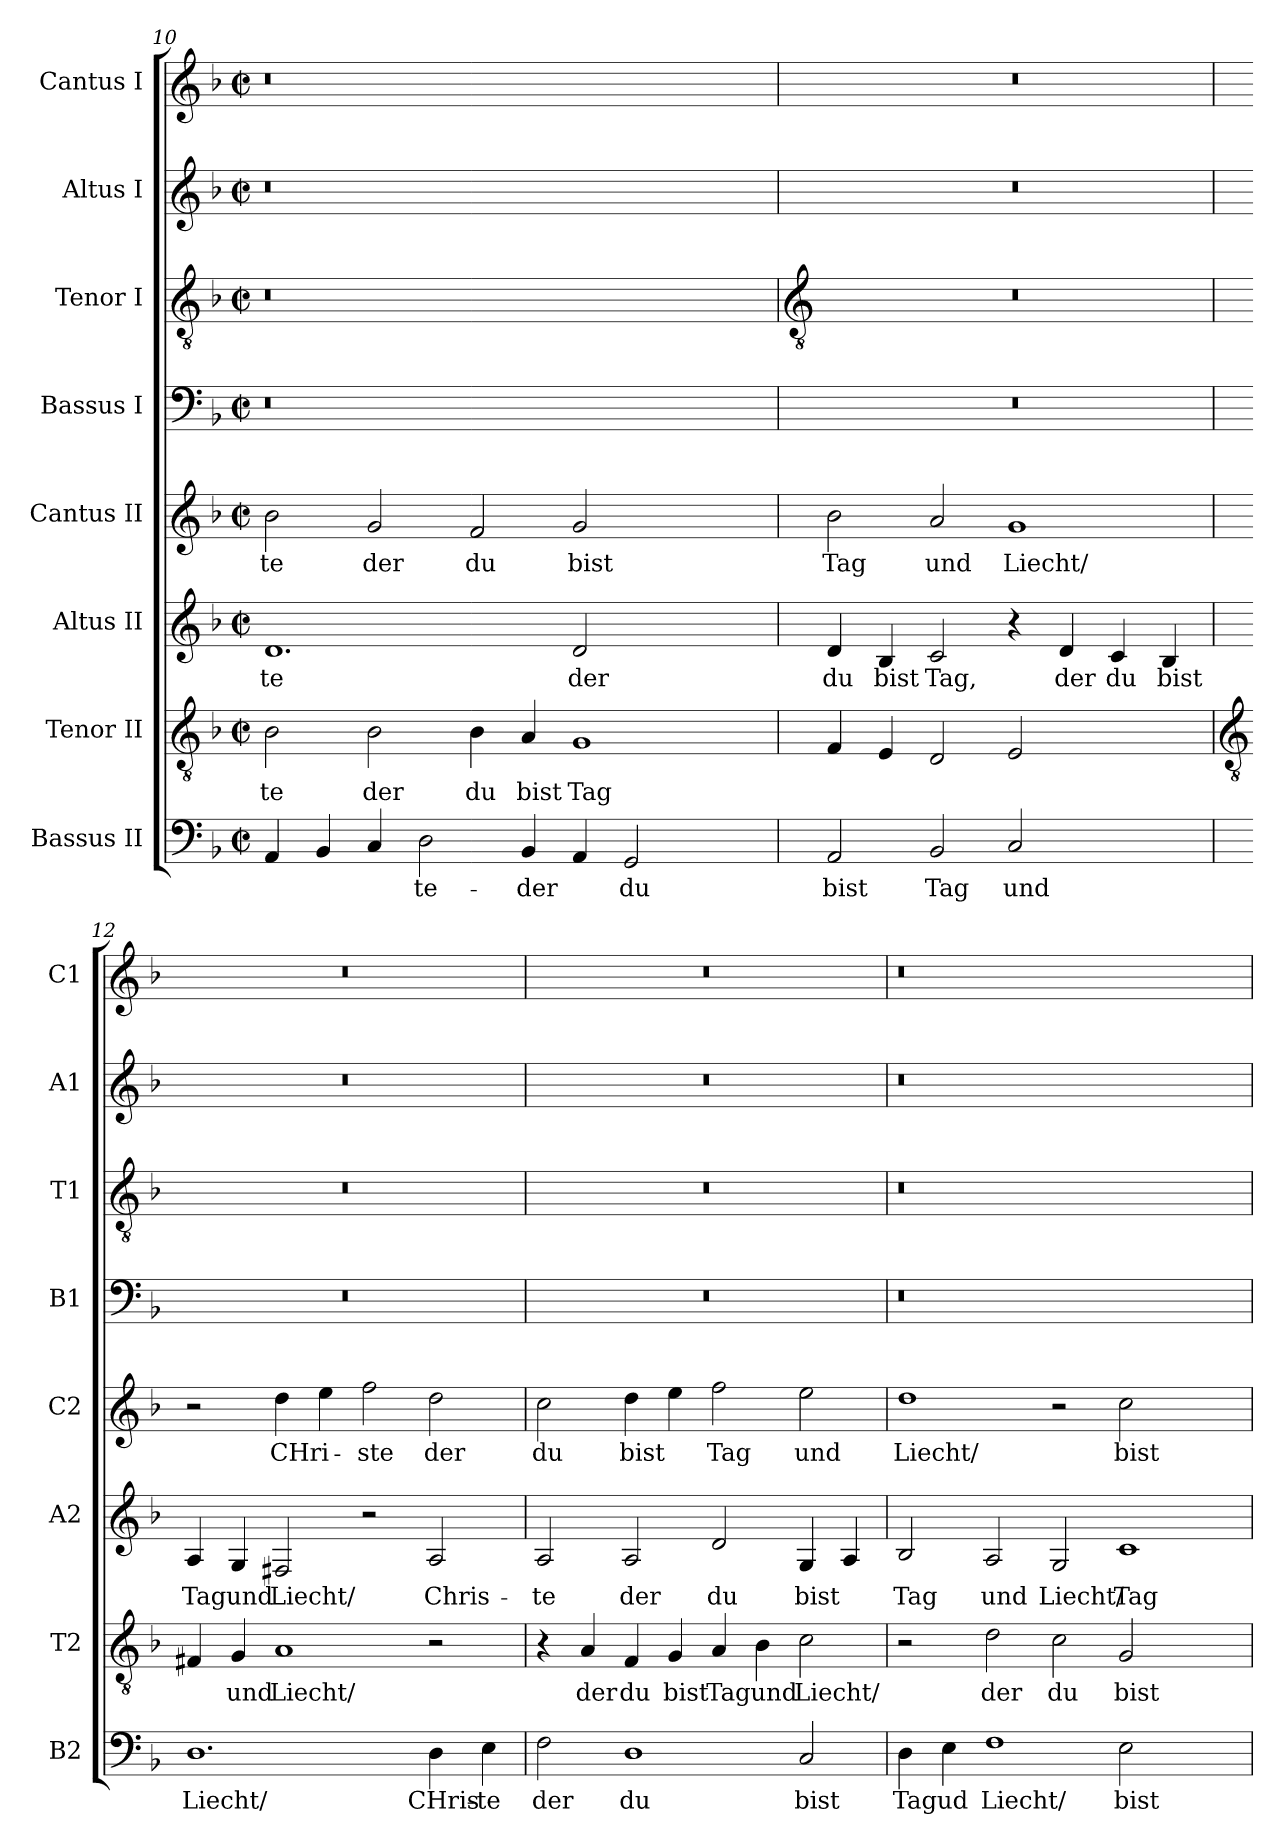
**kern	**text	**kern	**text	**kern	**text	**kern	**text	**kern	**kern	**kern	**kern
*part8	*part8	*part7	*part7	*part6	*part6	*part5	*part5	*part4	*part3	*part2	*part1
*staff8	*staff8	*staff7	*staff7	*staff6	*staff6	*staff5	*staff5	*staff4	*staff3	*staff2	*staff1
*I"Bassus II	*	*I"Tenor II	*	*I"Altus II	*	*I"Cantus II	*	*I"Bassus I	*I"Tenor I	*I"Altus I	*I"Cantus I
*I'B2	*	*I'T2	*	*I'A2	*	*I'C2	*	*I'B1	*I'T1	*I'A1	*I'C1
*clefF4	*	*clefGv2	*	*clefG2	*	*clefG2	*	*clefF4	*clefGv2	*clefG2	*clefG2
*k[b-]	*	*k[b-]	*	*k[b-]	*	*k[b-]	*	*k[b-]	*k[b-]	*k[b-]	*k[b-]
*F:	*	*F:	*	*F:	*	*F:	*	*F:	*F:	*F:	*F:
*M4/2	*	*M4/2	*	*M4/2	*	*M4/2	*	*M4/2	*M4/2	*M4/2	*M4/2
*met(c|)	*	*met(c|)	*	*met(c|)	*	*met(c|)	*	*met(c|)	*met(c|)	*met(c|)	*met(c|)
=10	=10	=10	=10	=10	=10	=10	=10	=10	=10	=10	=10
!	!	!	!LO:LY:b	!	!LO:LY:b	!	!LO:LY:b	!	!	!	!
4AA	.	2B-	-te	1.d	-te	2b-	-te	0r	0r	0r	0r
4BB-	.	.	.	.	.	.	.	.	.	.	.
!	!	!	!LO:LY:b	!	!	!	!LO:LY:b	!	!	!	!
4C	.	2B-	der	.	.	2g	der	.	.	.	.
!	!LO:LY:b	!	!	!	!	!	!	!	!	!	!
2D	-te-	.	.	.	.	.	.	.	.	.	.
!	!	!	!LO:LY:b	!	!	!	!LO:LY:b	!	!	!	!
.	.	4B-	du	.	.	2f	du	.	.	.	.
!	!LO:LY:b	!	!LO:LY:b	!	!	!	!	!	!	!	!
4BB-	-der	4A	bist	.	.	.	.	.	.	.	.
!	!	!	!LO:LY:b	!	!LO:LY:b	!	!LO:LY:b	!	!	!	!
4AA	.	1G	Tag	2d	der	2g	bist	.	.	.	.
!	!LO:LY:b	!	!	!	!	!	!	!	!	!	!
2GG	du	.	.	.	.	.	.	.	.	.	.
.	.	.	.	2ryy	.	2ryy	.	2ryy	2ryy	2ryy	2ryy
4ryy	.	.	.	.	.	.	.	.	.	.	.
!!LO:LB:g=z
=11	=11	=11	=11	=11	=11	=11	=11	=11	=11	=11	=11
*	*	*	*	*	*	*	*	*	*clefGv2	*	*
!	!LO:LY:b	!	!	!	!LO:LY:b	!	!LO:LY:b	!	!	!	!
2AA	bist	4F	.	4d	du	2b-	Tag	0r	0r	0r	0r
!	!	!	!	!	!LO:LY:b	!	!	!	!	!	!
.	.	4E	.	4B-	bist	.	.	.	.	.	.
!	!LO:LY:b	!	!	!	!LO:LY:b	!	!LO:LY:b	!	!	!	!
2BB-	Tag	2D	.	2c	Tag,	2a	und	.	.	.	.
!	!LO:LY:b	!	!	!	!	!	!LO:LY:b	!	!	!	!
2C	und	2E	.	4r	.	1g	Liecht/	.	.	.	.
!	!	!	!	!	!LO:LY:b	!	!	!	!	!	!
.	.	.	.	4d	der	.	.	.	.	.	.
!	!	!	!	!	!LO:LY:b	!	!	!	!	!	!
2ryy	.	2ryy	.	4c	du	.	.	.	.	.	.
!	!	!	!	!	!LO:LY:b	!	!	!	!	!	!
.	.	.	.	4B-	bist	.	.	.	.	.	.
!!LO:LB:g=z
=12	=12	=12	=12	=12	=12	=12	=12	=12	=12	=12	=12
*	*	*clefGv2	*	*	*	*	*	*	*	*	*
!	!LO:LY:b	!	!	!	!LO:LY:b	!	!	!	!	!	!
1.D	Liecht/	4F#X	.	4A	Tag	2r	.	0r	0r	0r	0r
!	!	!	!LO:LY:b	!	!LO:LY:b	!	!	!	!	!	!
.	.	4G	und	4G	und	.	.	.	.	.	.
!	!	!	!LO:LY:b	!	!LO:LY:b	!	!LO:LY:b	!	!	!	!
.	.	1A	Liecht/	2F#X	Liecht/	4dd	CHri-	.	.	.	.
.	.	.	.	.	.	4ee	.	.	.	.	.
!	!	!	!	!	!	!	!LO:LY:b	!	!	!	!
.	.	.	.	2r	.	2ff	-ste	.	.	.	.
!	!LO:LY:b	!	!	!	!LO:LY:b	!	!LO:LY:b	!	!	!	!
4D	CHris-	2r	.	2A	Chris-	2dd	der	.	.	.	.
!	!LO:LY:b	!	!	!	!	!	!	!	!	!	!
4E	-te	.	.	.	.	.	.	.	.	.	.
=13	=13	=13	=13	=13	=13	=13	=13	=13	=13	=13	=13
!	!LO:LY:b	!	!	!	!LO:LY:b	!	!LO:LY:b	!	!	!	!
2F	der	4r	.	2A	-te	2cc	du	0r	0r	0r	0r
!	!	!	!LO:LY:b	!	!	!	!	!	!	!	!
.	.	4A	der	.	.	.	.	.	.	.	.
!	!LO:LY:b	!	!LO:LY:b	!	!LO:LY:b	!	!LO:LY:b	!	!	!	!
1D	du	4F	du	2A	der	4dd	bist	.	.	.	.
!	!	!	!LO:LY:b	!	!	!	!	!	!	!	!
.	.	4G	bist	.	.	4ee	.	.	.	.	.
!	!	!	!LO:LY:b	!	!LO:LY:b	!	!LO:LY:b	!	!	!	!
.	.	4A	Tag	2d	du	2ff	Tag	.	.	.	.
!	!	!	!LO:LY:b	!	!	!	!	!	!	!	!
.	.	4B-	und	.	.	.	.	.	.	.	.
!	!LO:LY:b	!	!LO:LY:b	!	!LO:LY:b	!	!LO:LY:b	!	!	!	!
2C	bist	2c	Liecht/	4G	bist	2ee	und	.	.	.	.
.	.	.	.	4A	.	.	.	.	.	.	.
=14	=14	=14	=14	=14	=14	=14	=14	=14	=14	=14	=14
!	!LO:LY:b	!	!	!	!LO:LY:b	!	!LO:LY:b	!	!	!	!
4D	Tag	2r	.	2B-	Tag	1dd	Liecht/	0r	0r	0r	0r
!	!LO:LY:b	!	!	!	!	!	!	!	!	!	!
4E	ud	.	.	.	.	.	.	.	.	.	.
!	!LO:LY:b	!	!LO:LY:b	!	!LO:LY:b	!	!	!	!	!	!
1F	Liecht/	2d	der	2A	und	.	.	.	.	.	.
!	!	!	!LO:LY:b	!	!LO:LY:b	!	!	!	!	!	!
.	.	2c	du	2G	Liecht/	2r	.	.	.	.	.
!	!LO:LY:b	!	!LO:LY:b	!	!LO:LY:b	!	!LO:LY:b	!	!	!	!
2E	bist	2G	bist	1c	Tag	2cc	bist	.	.	.	.
2ryy	.	2ryy	.	.	.	2ryy	.	2ryy	2ryy	2ryy	2ryy
=	=	=	=	=	=	=	=	=	=	=	=
*-	*-	*-	*-	*-	*-	*-	*-	*-	*-	*-	*-
